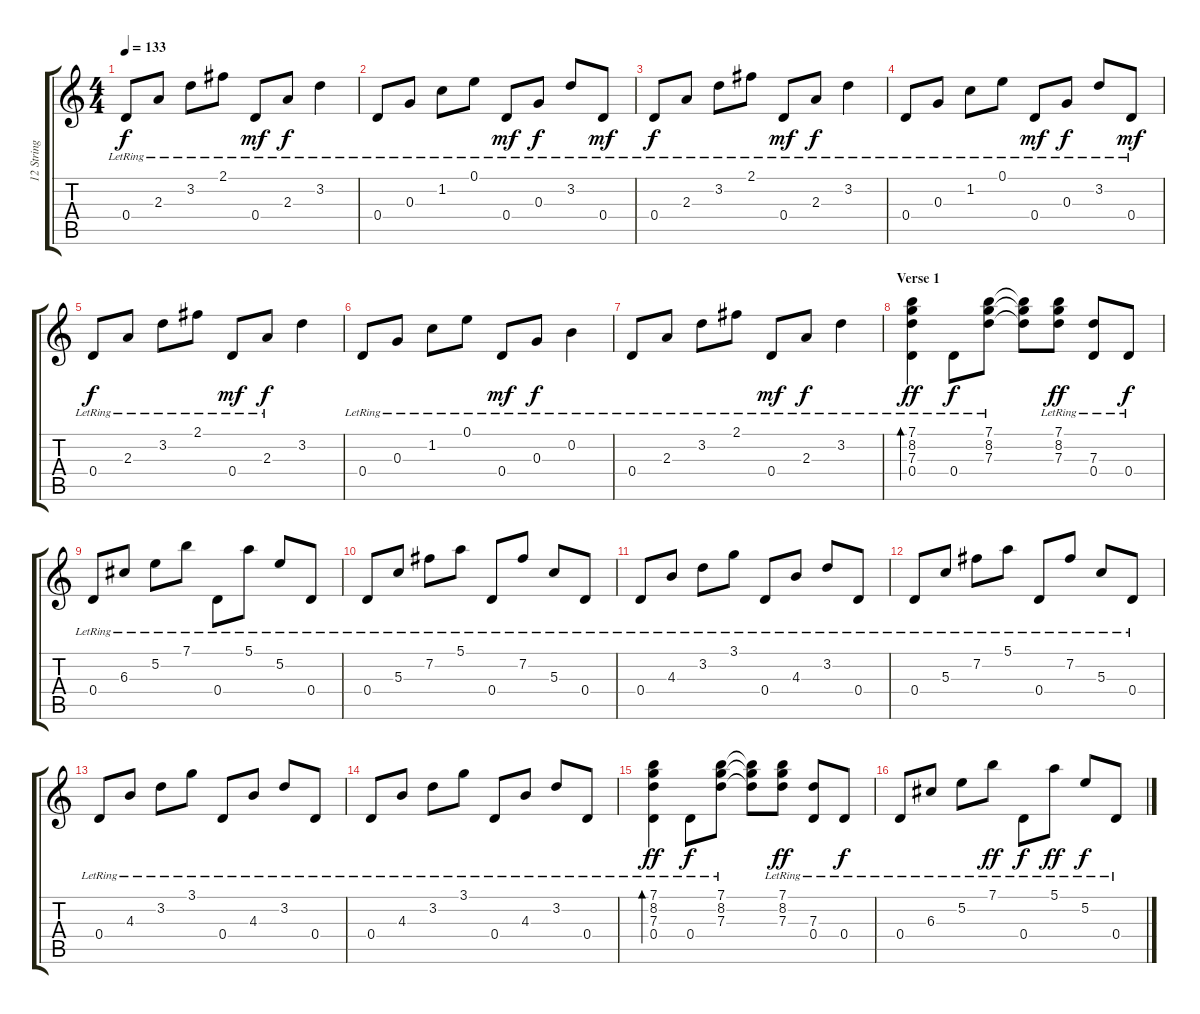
\track ("12 String Guitar" "12 String ") {instrument acousticguitarsteel}
\staff {score tabs}
\tuning (E4 B3 G3 D3 A2 E2) {hide}
\ts (4 4)
\tempo 133
\clef g2
\ks c
0.4{lr}.8{dy f} 2.3{lr}.8 3.2{lr}.8 2.1{lr}.8 0.4{lr}.8{dy mf} 2.3{lr}.8{dy f} 3.2{lr}.4 |
0.4{lr}.8 0.3{lr}.8 1.2{lr}.8 0.1{lr}.8 0.4{lr}.8{dy mf} 0.3{lr}.8{dy f} 3.2{lr}.8 0.4{lr}.8{dy mf} |
0.4{lr}.8{dy f} 2.3{lr}.8 3.2{lr}.8 2.1{lr}.8 0.4{lr}.8{dy mf} 2.3{lr}.8{dy f} 3.2{lr}.4 |
0.4{lr}.8 0.3{lr}.8 1.2{lr}.8 0.1{lr}.8 0.4{lr}.8{dy mf} 0.3{lr}.8{dy f} 3.2{lr}.8 0.4{lr}.8{dy mf} |
0.4{lr}.8{dy f} 2.3{lr}.8 3.2{lr}.8 2.1{lr}.8 0.4{lr}.8{dy mf} 2.3{lr}.8{dy f} 3.2.4 |
0.4{lr}.8 0.3{lr}.8 1.2{lr}.8 0.1{lr}.8 0.4{lr}.8{dy mf} 0.3{lr}.8{dy f} 0.2{lr}.4 |
0.4{lr}.8 2.3{lr}.8 3.2{lr}.8 2.1{lr}.8 0.4{lr}.8{dy mf} 2.3{lr}.8{dy f} 3.2{lr}.4 |
\section ("" "Verse 1")
(7.1{lr} 8.2{lr} 7.3{lr} 0.4{lr}).4{bd 240 dy ff} 0.4{lr}.8{dy f} (7.1 8.2 7.3{lr}).8 (7.1{t} 8.2{t} 7.3{t}).8 (7.1{lr} 8.2{lr} 7.3{lr}).8{dy ff} (7.3{lr} 0.4).8 0.4{lr}.8{dy f} |
0.4{lr}.8 6.3{lr}.8 5.2{lr}.8 7.1{lr}.8 0.4{lr}.8 5.1{lr}.8 5.2{lr}.8 0.4{lr}.8 |
0.4{lr}.8 5.3{lr}.8 7.2{lr}.8 5.1{lr}.8 0.4{lr}.8 7.2{lr}.8 5.3{lr}.8 0.4{lr}.8 |
0.4{lr}.8 4.3{lr}.8 3.2{lr}.8 3.1{lr}.8 0.4{lr}.8 4.3{lr}.8 3.2{lr}.8 0.4{lr}.8 |
0.4{lr}.8 5.3{lr}.8 7.2{lr}.8 5.1{lr}.8 0.4{lr}.8 7.2{lr}.8 5.3{lr}.8 0.4{lr}.8 |
0.4{lr}.8 4.3{lr}.8 3.2{lr}.8 3.1{lr}.8 0.4{lr}.8 4.3{lr}.8 3.2{lr}.8 0.4{lr}.8 |
0.4{lr}.8 4.3{lr}.8 3.2{lr}.8 3.1{lr}.8 0.4{lr}.8 4.3{lr}.8 3.2{lr}.8 0.4{lr}.8 |
(7.1{lr} 8.2{lr} 7.3{lr} 0.4{lr}).4{bd 240 dy ff} 0.4{lr}.8{dy f} (7.1 8.2 7.3{lr}).8 (7.1{t} 8.2{t} 7.3{t}).8 (7.1{lr} 8.2{lr} 7.3{lr}).8{dy ff} (7.3{lr} 0.4).8 0.4{lr}.8{dy f} |
0.4{lr}.8 6.3{lr}.8 5.2{lr}.8 7.1{lr}.8{dy ff} 0.4{lr}.8{dy f} 5.1{lr}.8{dy ff} 5.2{lr}.8{dy f} 0.4{lr}.8
